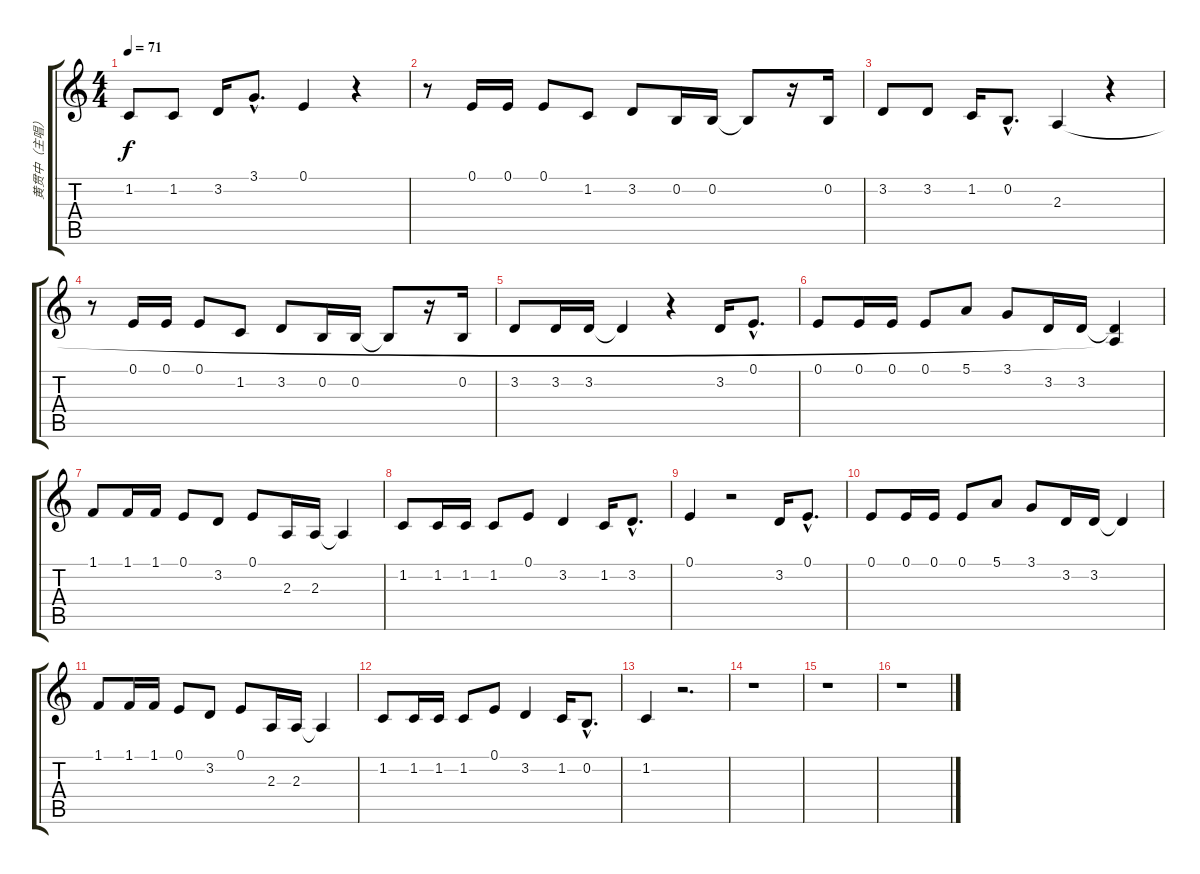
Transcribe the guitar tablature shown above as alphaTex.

\track ("黄贯中（主唱）" "黄贯中（主唱）") {instrument choiraahs}
\staff {score tabs}
\tuning (E4 B3 G3 D3 A2 E2) {hide}
\ts (4 4)
\tempo 71
\clef g2
\ks c
1.2.8{dy f} 1.2.8 3.2.16 3.1{hac}.8{d} 0.1.4 r.4 |
r.8 0.1.16 0.1.16 0.1.8 1.2.8 3.2.8 0.2.16 0.2.16 0.2{t}.8 r.16 0.2.16 |
3.2.8 3.2.8 1.2.16 0.2{hac}.8{d} 2.3.4 r.4 |
r.8 0.1.16 0.1.16 0.1.8 1.2.8 3.2.8 0.2.16 0.2.16 0.2{t}.8 r.16 0.2.16 |
3.2.8 3.2.16 3.2.16 3.2{t}.4 r.4 3.2.16 0.1{hac}.8{d} |
0.1.8 0.1.16 0.1.16 0.1.8 5.1.8 3.1.8 3.2.16 3.2.16 (3.2{t} 2.3{t}).4 |
1.1.8 1.1.16 1.1.16 0.1.8 3.2.8 0.1.8 2.3.16 2.3.16 2.3{t}.4 |
1.2.8 1.2.16 1.2.16 1.2.8 0.1.8 3.2.4 1.2.16 3.2{hac}.8{d} |
0.1.4 r.2 3.2.16 0.1{hac}.8{d} |
0.1.8 0.1.16 0.1.16 0.1.8 5.1.8 3.1.8 3.2.16 3.2.16 3.2{t}.4 |
1.1.8 1.1.16 1.1.16 0.1.8 3.2.8 0.1.8 2.3.16 2.3.16 2.3{t}.4 |
1.2.8 1.2.16 1.2.16 1.2.8 0.1.8 3.2.4 1.2.16 0.2{hac}.8{d} |
1.2.4 r.2{d} |
r.1 |
r.1 |
r.1
